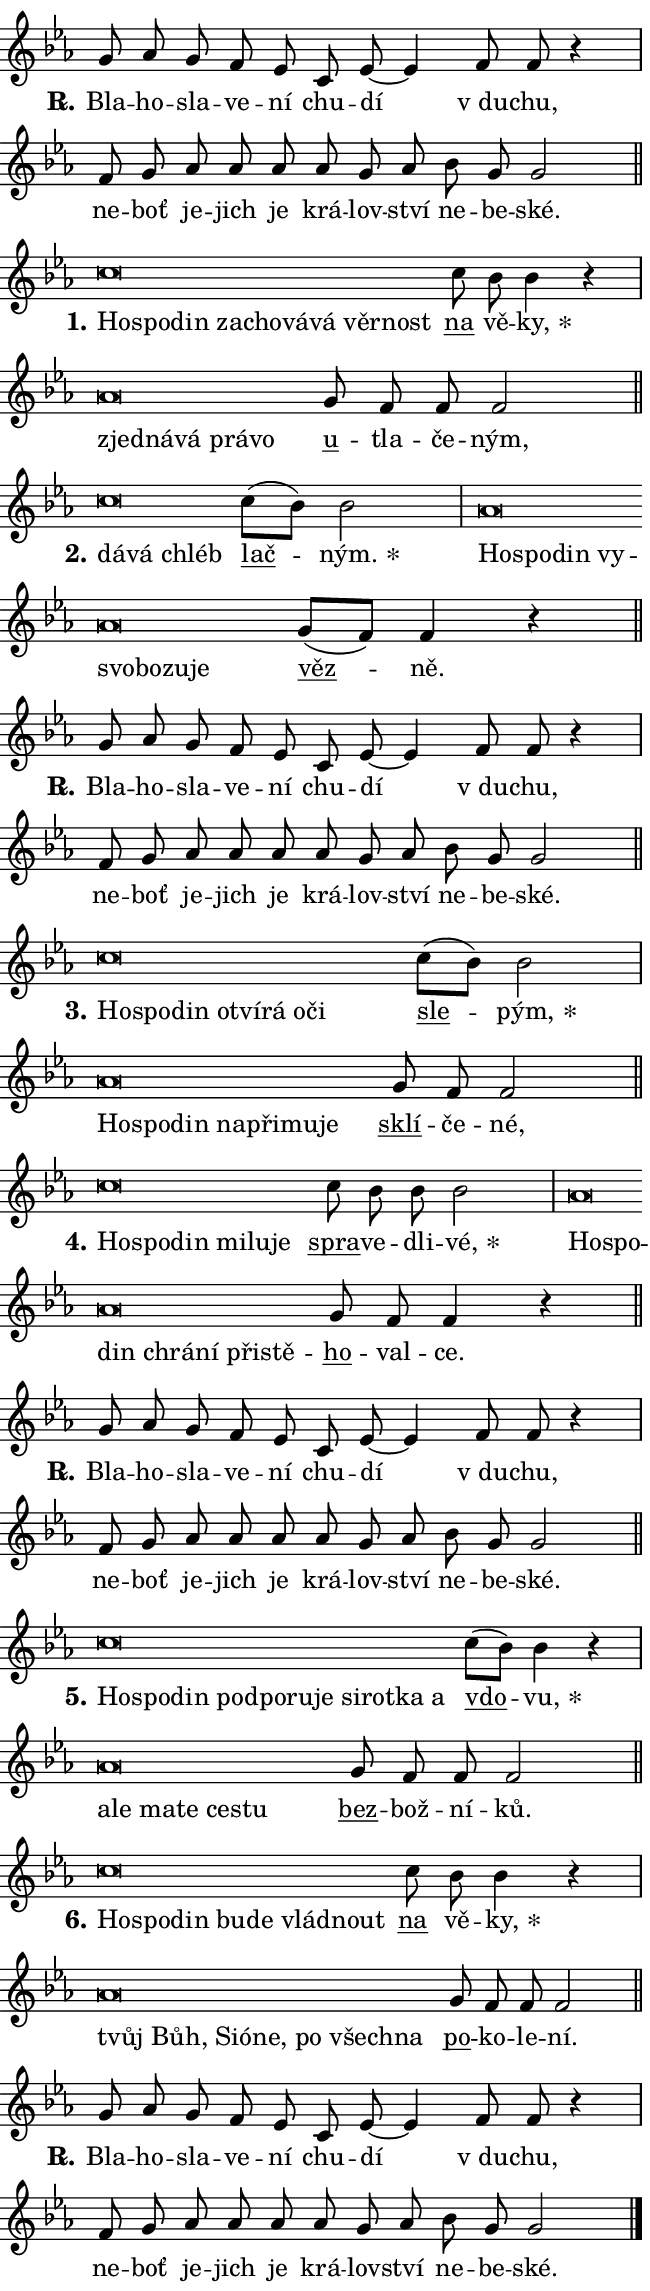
\version "2.24.0"
\header { tagline = "" }
\paper {
  indent = 0\cm
  top-margin = 0\cm
  right-margin = 0.13\cm % to fit lyric hyphens
  bottom-margin = 0\cm
  left-margin = 0\cm
  paper-width = 11\cm
  page-breaking = #ly:one-page-breaking
  system-system-spacing.basic-distance = #11
  score-system-spacing.basic-distance = #11
  ragged-last = ##f
}


%% Author: Thomas Morley
%% https://lists.gnu.org/archive/html/lilypond-user/2020-05/msg00002.html
#(define (line-position grob)
"Returns position of @var[grob} in current system:
   @code{'start}, if at first time-step
   @code{'end}, if at last time-step
   @code{'middle} otherwise
"
  (let* ((col (ly:item-get-column grob))
         (ln (ly:grob-object col 'left-neighbor))
         (rn (ly:grob-object col 'right-neighbor))
         (col-to-check-left (if (ly:grob? ln) ln col))
         (col-to-check-right (if (ly:grob? rn) rn col))
         (break-dir-left
           (and
             (ly:grob-property col-to-check-left 'non-musical #f)
             (ly:item-break-dir col-to-check-left)))
         (break-dir-right
           (and
             (ly:grob-property col-to-check-right 'non-musical #f)
             (ly:item-break-dir col-to-check-right))))
        (cond ((eqv? 1 break-dir-left) 'start)
              ((eqv? -1 break-dir-right) 'end)
              (else 'middle))))

#(define (tranparent-at-line-position vctor)
  (lambda (grob)
  "Relying on @code{line-position} select the relevant enry from @var{vctor}.
Used to determine transparency,"
    (case (line-position grob)
      ((end) (not (vector-ref vctor 0)))
      ((middle) (not (vector-ref vctor 1)))
      ((start) (not (vector-ref vctor 2))))))

noteHeadBreakVisibility =
#(define-music-function (break-visibility)(vector?)
"Makes @code{NoteHead}s transparent relying on @var{break-visibility}"
#{
  \override NoteHead.transparent =
    #(tranparent-at-line-position break-visibility)
#})

#(define delete-ledgers-for-transparent-note-heads
  (lambda (grob)
    "Reads whether a @code{NoteHead} is transparent.
If so this @code{NoteHead} is removed from @code{'note-heads} from
@var{grob}, which is supposed to be @code{LedgerLineSpanner}.
As a result ledgers are not printed for this @code{NoteHead}"
    (let* ((nhds-array (ly:grob-object grob 'note-heads))
           (nhds-list
             (if (ly:grob-array? nhds-array)
                 (ly:grob-array->list nhds-array)
                 '()))
           ;; Relies on the transparent-property being done before
           ;; Staff.LedgerLineSpanner.after-line-breaking is executed.
           ;; This is fragile ...
           (to-keep
             (remove
               (lambda (nhd)
                 (ly:grob-property nhd 'transparent #f))
               nhds-list)))
      ;; TODO find a better method to iterate over grob-arrays, similiar
      ;; to filter/remove etc for lists
      ;; For now rebuilt from scratch
      (set! (ly:grob-object grob 'note-heads)  '())
      (for-each
        (lambda (nhd)
          (ly:pointer-group-interface::add-grob grob 'note-heads nhd))
        to-keep))))

squashNotes = {
  \override NoteHead.X-extent = #'(-0.2 . 0.2)
  \override NoteHead.Y-extent = #'(-0.75 . 0)
  \override NoteHead.stencil =
    #(lambda (grob)
       (let ((pos (ly:grob-property grob 'staff-position)))
         (begin
           (if (< pos -7) (display "ERROR: Lower brevis then expected\n") (display ""))
           (if (<= pos -6) ly:text-interface::print ly:note-head::print))))
}
unSquashNotes = {
  \revert NoteHead.X-extent
  \revert NoteHead.Y-extent
  \revert NoteHead.stencil
}

hideNotes = \noteHeadBreakVisibility #begin-of-line-visible
unHideNotes = \noteHeadBreakVisibility #all-visible

% work-around for resetting accidentals
% https://lilypond.org/doc/v2.23/Documentation/notation/displaying-rhythms#unmetered-music
cadenzaMeasure = {
  \cadenzaOff
  \partial 1024 s1024
  \cadenzaOn
}

#(define-markup-command (accent layout props text) (markup?)
  "Underline accented syllable"
  (interpret-markup layout props
    #{\markup \override #'(offset . 4.3) \underline { #text }#}))

responsum = \markup \concat {
  "R" \hspace #-1.05 \path #0.1 #'((moveto 0 0.07) (lineto 0.9 0.8)) \hspace #0.05 "."
}

spaceSize = #0.6828661417322834 % exact space size for TeX Gyre Schola

\layout {
  \context {
    \Staff
    \remove "Time_signature_engraver"
    \override LedgerLineSpanner.after-line-breaking = #delete-ledgers-for-transparent-note-heads
  }
  \context {
    \Lyrics {
      \override LyricSpace.minimum-distance = \spaceSize
      \override LyricText.font-name = #"TeX Gyre Schola"
      \override LyricText.font-size = 1
      \override StanzaNumber.font-name = #"TeX Gyre Schola Bold"
      \override StanzaNumber.font-size = 1
    }
  }
  \context {
    \Score 
    \override NoteHead.text =
      #(lambda (grob) 
        (let ((pos (ly:grob-property grob 'staff-position)))
          #{\markup {
            \combine
              \halign #-0.55 \raise #(if (= pos -6) 0 0.5) \override #'(thickness . 2) \draw-line #'(3.2 . 0)
              \musicglyph "noteheads.sM1"
          }#}))
  }
}

% magnetic-lyrics.ily
%
%   written by
%     Jean Abou Samra <jean@abou-samra.fr>
%     Werner Lemberg <wl@gnu.org>
%
%   adapted by
%     Jiri Hon <jiri.hon@gmail.com>
%
% Version 2022-Apr-15

% https://www.mail-archive.com/lilypond-user@gnu.org/msg149350.html

#(define (Left_hyphen_pointer_engraver context)
   "Collect syllable-hyphen-syllable occurrences in lyrics and store
them in properties.  This engraver only looks to the left.  For
example, if the lyrics input is @code{foo -- bar}, it does the
following.

@itemize @bullet
@item
Set the @code{text} property of the @code{LyricHyphen} grob between
@q{foo} and @q{bar} to @code{foo}.

@item
Set the @code{left-hyphen} property of the @code{LyricText} grob with
text @q{foo} to the @code{LyricHyphen} grob between @q{foo} and
@q{bar}.
@end itemize

Use this auxiliary engraver in combination with the
@code{lyric-@/text::@/apply-@/magnetic-@/offset!} hook."
   (let ((hyphen #f)
         (text #f))
     (make-engraver
      (acknowledgers
       ((lyric-syllable-interface engraver grob source-engraver)
        (set! text grob)))
      (end-acknowledgers
       ((lyric-hyphen-interface engraver grob source-engraver)
        ;(when (not (grob::has-interface grob 'lyric-space-interface))
          (set! hyphen grob)));)
      ((stop-translation-timestep engraver)
       (when (and text hyphen)
         (ly:grob-set-object! text 'left-hyphen hyphen))
       (set! text #f)
       (set! hyphen #f)))))

#(define (lyric-text::apply-magnetic-offset! grob)
   "If the space between two syllables is less than the value in
property @code{LyricText@/.details@/.squash-threshold}, move the right
syllable to the left so that it gets concatenated with the left
syllable.

Use this function as a hook for
@code{LyricText@/.after-@/line-@/breaking} if the
@code{Left_@/hyphen_@/pointer_@/engraver} is active."
   (let ((hyphen (ly:grob-object grob 'left-hyphen #f)))
     (when hyphen
       (let ((left-text (ly:spanner-bound hyphen LEFT)))
         (when (grob::has-interface left-text 'lyric-syllable-interface)
           (let* ((common (ly:grob-common-refpoint grob left-text X))
                  (this-x-ext (ly:grob-extent grob common X))
                  (left-x-ext
                   (begin
                     ;; Trigger magnetism for left-text.
                     (ly:grob-property left-text 'after-line-breaking)
                     (ly:grob-extent left-text common X)))
                  ;; `delta` is the gap width between two syllables.
                  (delta (- (interval-start this-x-ext)
                            (interval-end left-x-ext)))
                  (details (ly:grob-property grob 'details))
                  (threshold (assoc-get 'squash-threshold details 0.2)))
             (when (< delta threshold)
               (let* (;; We have to manipulate the input text so that
                      ;; ligatures crossing syllable boundaries are not
                      ;; disabled.  For languages based on the Latin
                      ;; script this is essentially a beautification.
                      ;; However, for non-Western scripts it can be a
                      ;; necessity.
                      (lt (ly:grob-property left-text 'text))
                      (rt (ly:grob-property grob 'text))
                      (is-space (grob::has-interface hyphen 'lyric-space-interface))
                      (space (if is-space " " ""))
                      (extra-delta (if is-space spaceSize 0))
                      ;; Append new syllable.
                      (ltrt-space (if (and (string? lt) (string? rt))
                                (string-append lt space rt)
                                (make-concat-markup (list lt space rt))))
                      ;; Right-align `ltrt` to the right side.
                      (ltrt-space-markup (grob-interpret-markup
                               grob
                               (make-translate-markup
                                (cons (interval-length this-x-ext) 0)
                                (make-right-align-markup ltrt-space)))))
                 (begin
                   ;; Don't print `left-text`.
                   (ly:grob-set-property! left-text 'stencil #f)
                   ;; Set text and stencil (which holds all collected
                   ;; syllables so far) and shift it to the left.
                   (ly:grob-set-property! grob 'text ltrt-space)
                   (ly:grob-set-property! grob 'stencil ltrt-space-markup)
                   (ly:grob-translate-axis! grob (- (- delta extra-delta)) X))))))))))


#(define (lyric-hyphen::displace-bounds-first grob)
   ;; Make very sure this callback isn't triggered too early.
   (let ((left (ly:spanner-bound grob LEFT))
         (right (ly:spanner-bound grob RIGHT)))
     (ly:grob-property left 'after-line-breaking)
     (ly:grob-property right 'after-line-breaking)
     (ly:lyric-hyphen::print grob)))

squashThreshold = #0.4

\layout {
  \context {
    \Lyrics
    \consists #Left_hyphen_pointer_engraver
    \override LyricText.after-line-breaking =
      #lyric-text::apply-magnetic-offset!
    \override LyricHyphen.stencil = #lyric-hyphen::displace-bounds-first
    \override LyricText.details.squash-threshold = \squashThreshold
    \override LyricHyphen.minimum-distance = 0
    \override LyricHyphen.minimum-length = \squashThreshold
  }
}

squashText = \override LyricText.details.squash-threshold = 9999
unSquashText = \override LyricText.details.squash-threshold = \squashThreshold

leftText = \override LyricText.self-alignment-X = #LEFT
unLeftText = \revert LyricText.self-alignment-X

starOffset = #(lambda (grob) 
                (let ((x_offset (ly:self-alignment-interface::aligned-on-x-parent grob)))
                  (if (= x_offset 0) 0 (+ x_offset 1.2))))

star = #(define-music-function (syllable)(string?)
"Append star separator at the end of a syllable"
#{
  \once \override LyricText.X-offset = #starOffset
  \lyricmode { \markup {
    #syllable
    \override #'((font-name . "TeX Gyre Schola Bold")) \hspace #0.2 \lower #0.65 \larger "*"
  } }
#})

starAccent = #(define-music-function (syllable)(string?)
"Append star separator at the end of a syllable and make accent"
#{
  \once \override LyricText.X-offset = #starOffset
  \lyricmode { \markup {
    \accent #syllable
    \override #'((font-name . "TeX Gyre Schola Bold")) \hspace #0.2 \lower #0.65 \larger "*"
  } }
#})

breath = #(define-music-function (syllable)(string?)
"Append breathing indicator at the end of a syllable"
#{
  \lyricmode { \markup { #syllable "+" } }
#})

optionalBreath = #(define-music-function (syllable)(string?)
"Append optional breathing indicator at the end of a syllable"
#{
  \lyricmode { \markup { #syllable "(+)" } }
#})


\score {
    <<
        \new Voice = "melody" { \cadenzaOn \key es \major \relative { g'8 as g f es c es~ es4 \bar "" f8 f r4 \cadenzaMeasure \bar "|" f8 g as as as \bar "" as g as \bar "" bes g g2 \cadenzaMeasure \bar "||" \break } }
        \new Lyrics \lyricsto "melody" { \lyricmode { \set stanza = \responsum
Bla -- ho -- sla -- ve -- ní chu -- dí "v du" -- chu, ne -- boť je -- jich je krá -- lov -- ství ne -- be -- ské. } }
    >>
    \layout {}
}

\score {
    <<
        \new Voice = "melody" { \cadenzaOn \key es \major \relative { \squashNotes c''\breve*1/16 \hideNotes \breve*1/16 \bar "" \breve*1/16 \bar "" \breve*1/16 \bar "" \breve*1/16 \bar "" \breve*1/16 \bar "" \breve*1/16 \bar "" \breve*1/16 \breve*1/16 \bar "" \unHideNotes \unSquashNotes \bar "" c8 bes bes4 r \cadenzaMeasure \bar "|" \squashNotes as\breve*1/16 \hideNotes \breve*1/16 \bar "" \breve*1/16 \bar "" \breve*1/16 \breve*1/16 \bar "" \unHideNotes \unSquashNotes \bar "" g8 f f f2 \cadenzaMeasure \bar "||" \break } }
        \new Lyrics \lyricsto "melody" { \lyricmode { \set stanza = "1."
\leftText Ho -- \squashText spo -- din za -- cho -- vá -- vá věr -- nost \unLeftText \unSquashText \markup \accent na vě -- \star ky, \leftText zjed -- \squashText ná -- vá prá -- vo \unLeftText \unSquashText \markup \accent u -- tla -- če -- ným, } }
    >>
    \layout {}
}

\score {
    <<
        \new Voice = "melody" { \cadenzaOn \key es \major \relative { \squashNotes c''\breve*1/16 \hideNotes \breve*1/16 \breve*1/16 \bar "" \unHideNotes \unSquashNotes \bar "" c8[( bes)] bes2 \cadenzaMeasure \bar "|" \squashNotes as\breve*1/16 \hideNotes \breve*1/16 \bar "" \breve*1/16 \bar "" \breve*1/16 \bar "" \breve*1/16 \bar "" \breve*1/16 \bar "" \breve*1/16 \breve*1/16 \bar "" \unHideNotes \unSquashNotes \bar "" g8[( f)] f4 r \cadenzaMeasure \bar "||" \break } }
        \new Lyrics \lyricsto "melody" { \lyricmode { \set stanza = "2."
\leftText dá -- \squashText vá chléb \unLeftText \unSquashText \markup \accent lač -- \star ným. \leftText Ho -- \squashText spo -- din vy -- svo -- bo -- zu -- je \unLeftText \unSquashText \markup \accent věz -- ně. } }
    >>
    \layout {}
}

\score {
    <<
        \new Voice = "melody" { \cadenzaOn \key es \major \relative { g'8 as g f es c es~ es4 \bar "" f8 f r4 \cadenzaMeasure \bar "|" f8 g as as as \bar "" as g as \bar "" bes g g2 \cadenzaMeasure \bar "||" \break } }
        \new Lyrics \lyricsto "melody" { \lyricmode { \set stanza = \responsum
Bla -- ho -- sla -- ve -- ní chu -- dí "v du" -- chu, ne -- boť je -- jich je krá -- lov -- ství ne -- be -- ské. } }
    >>
    \layout {}
}

\score {
    <<
        \new Voice = "melody" { \cadenzaOn \key es \major \relative { \squashNotes c''\breve*1/16 \hideNotes \breve*1/16 \bar "" \breve*1/16 \bar "" \breve*1/16 \bar "" \breve*1/16 \bar "" \breve*1/16 \bar "" \breve*1/16 \breve*1/16 \bar "" \unHideNotes \unSquashNotes \bar "" c8[( bes)] bes2 \cadenzaMeasure \bar "|" \squashNotes as\breve*1/16 \hideNotes \breve*1/16 \bar "" \breve*1/16 \bar "" \breve*1/16 \bar "" \breve*1/16 \bar "" \breve*1/16 \breve*1/16 \bar "" \unHideNotes \unSquashNotes \bar "" g8 f f2 \cadenzaMeasure \bar "||" \break } }
        \new Lyrics \lyricsto "melody" { \lyricmode { \set stanza = "3."
\leftText Ho -- \squashText spo -- din o -- tví -- rá o -- či \unLeftText \unSquashText \markup \accent sle -- \star pým, \leftText Ho -- \squashText spo -- din na -- při -- mu -- je \unLeftText \unSquashText \markup \accent sklí -- če -- né, } }
    >>
    \layout {}
}

\score {
    <<
        \new Voice = "melody" { \cadenzaOn \key es \major \relative { \squashNotes c''\breve*1/16 \hideNotes \breve*1/16 \bar "" \breve*1/16 \bar "" \breve*1/16 \bar "" \breve*1/16 \breve*1/16 \bar "" \unHideNotes \unSquashNotes \bar "" c8 bes bes bes2 \cadenzaMeasure \bar "|" \squashNotes as\breve*1/16 \hideNotes \breve*1/16 \bar "" \breve*1/16 \bar "" \breve*1/16 \bar "" \breve*1/16 \bar "" \breve*1/16 \breve*1/16 \bar "" \unHideNotes \unSquashNotes \bar "" g8 f f4 r \cadenzaMeasure \bar "||" \break } }
        \new Lyrics \lyricsto "melody" { \lyricmode { \set stanza = "4."
\leftText Ho -- \squashText spo -- din mi -- lu -- je \unLeftText \unSquashText \markup \accent spra -- ve -- dli -- \star vé, \leftText Ho -- \squashText spo -- din chrá -- ní při -- stě -- \unLeftText \unSquashText \markup \accent ho -- val -- ce. } }
    >>
    \layout {}
}

\score {
    <<
        \new Voice = "melody" { \cadenzaOn \key es \major \relative { g'8 as g f es c es~ es4 \bar "" f8 f r4 \cadenzaMeasure \bar "|" f8 g as as as \bar "" as g as \bar "" bes g g2 \cadenzaMeasure \bar "||" \break } }
        \new Lyrics \lyricsto "melody" { \lyricmode { \set stanza = \responsum
Bla -- ho -- sla -- ve -- ní chu -- dí "v du" -- chu, ne -- boť je -- jich je krá -- lov -- ství ne -- be -- ské. } }
    >>
    \layout {}
}

\score {
    <<
        \new Voice = "melody" { \cadenzaOn \key es \major \relative { \squashNotes c''\breve*1/16 \hideNotes \breve*1/16 \bar "" \breve*1/16 \bar "" \breve*1/16 \bar "" \breve*1/16 \bar "" \breve*1/16 \bar "" \breve*1/16 \bar "" \breve*1/16 \bar "" \breve*1/16 \bar "" \breve*1/16 \breve*1/16 \bar "" \unHideNotes \unSquashNotes \bar "" c8[( bes)] bes4 r \cadenzaMeasure \bar "|" \squashNotes as\breve*1/16 \hideNotes \breve*1/16 \bar "" \breve*1/16 \bar "" \breve*1/16 \bar "" \breve*1/16 \breve*1/16 \bar "" \unHideNotes \unSquashNotes \bar "" g8 f f f2 \cadenzaMeasure \bar "||" \break } }
        \new Lyrics \lyricsto "melody" { \lyricmode { \set stanza = "5."
\leftText Ho -- \squashText spo -- din pod -- po -- ru -- je si -- rot -- ka a \unLeftText \unSquashText \markup \accent vdo -- \star vu, \leftText a -- \squashText le ma -- te ce -- stu \unLeftText \unSquashText \markup \accent bez -- bož -- ní -- ků. } }
    >>
    \layout {}
}

\score {
    <<
        \new Voice = "melody" { \cadenzaOn \key es \major \relative { \squashNotes c''\breve*1/16 \hideNotes \breve*1/16 \bar "" \breve*1/16 \bar "" \breve*1/16 \bar "" \breve*1/16 \bar "" \breve*1/16 \breve*1/16 \bar "" \unHideNotes \unSquashNotes \bar "" c8 bes bes4 r \cadenzaMeasure \bar "|" \squashNotes as\breve*1/16 \hideNotes \breve*1/16 \bar "" \breve*1/16 \bar "" \breve*1/16 \bar "" \breve*1/16 \bar "" \breve*1/16 \bar "" \breve*1/16 \breve*1/16 \bar "" \unHideNotes \unSquashNotes \bar "" g8 f f f2 \cadenzaMeasure \bar "||" \break } }
        \new Lyrics \lyricsto "melody" { \lyricmode { \set stanza = "6."
\leftText Ho -- \squashText spo -- din bu -- de vlád -- nout \unLeftText \unSquashText \markup \accent na vě -- \star ky, \leftText tvůj \squashText Bůh, Si -- ó -- ne, po všech -- na \unLeftText \unSquashText \markup \accent po -- ko -- le -- ní. } }
    >>
    \layout {}
}

\score {
    <<
        \new Voice = "melody" { \cadenzaOn \key es \major \relative { g'8 as g f es c es~ es4 \bar "" f8 f r4 \cadenzaMeasure \bar "|" f8 g as as as \bar "" as g as \bar "" bes g g2 \cadenzaMeasure \bar "||" \break } \bar "|." }
        \new Lyrics \lyricsto "melody" { \lyricmode { \set stanza = \responsum
Bla -- ho -- sla -- ve -- ní chu -- dí "v du" -- chu, ne -- boť je -- jich je krá -- lov -- ství ne -- be -- ské. } }
    >>
    \layout {}
}
